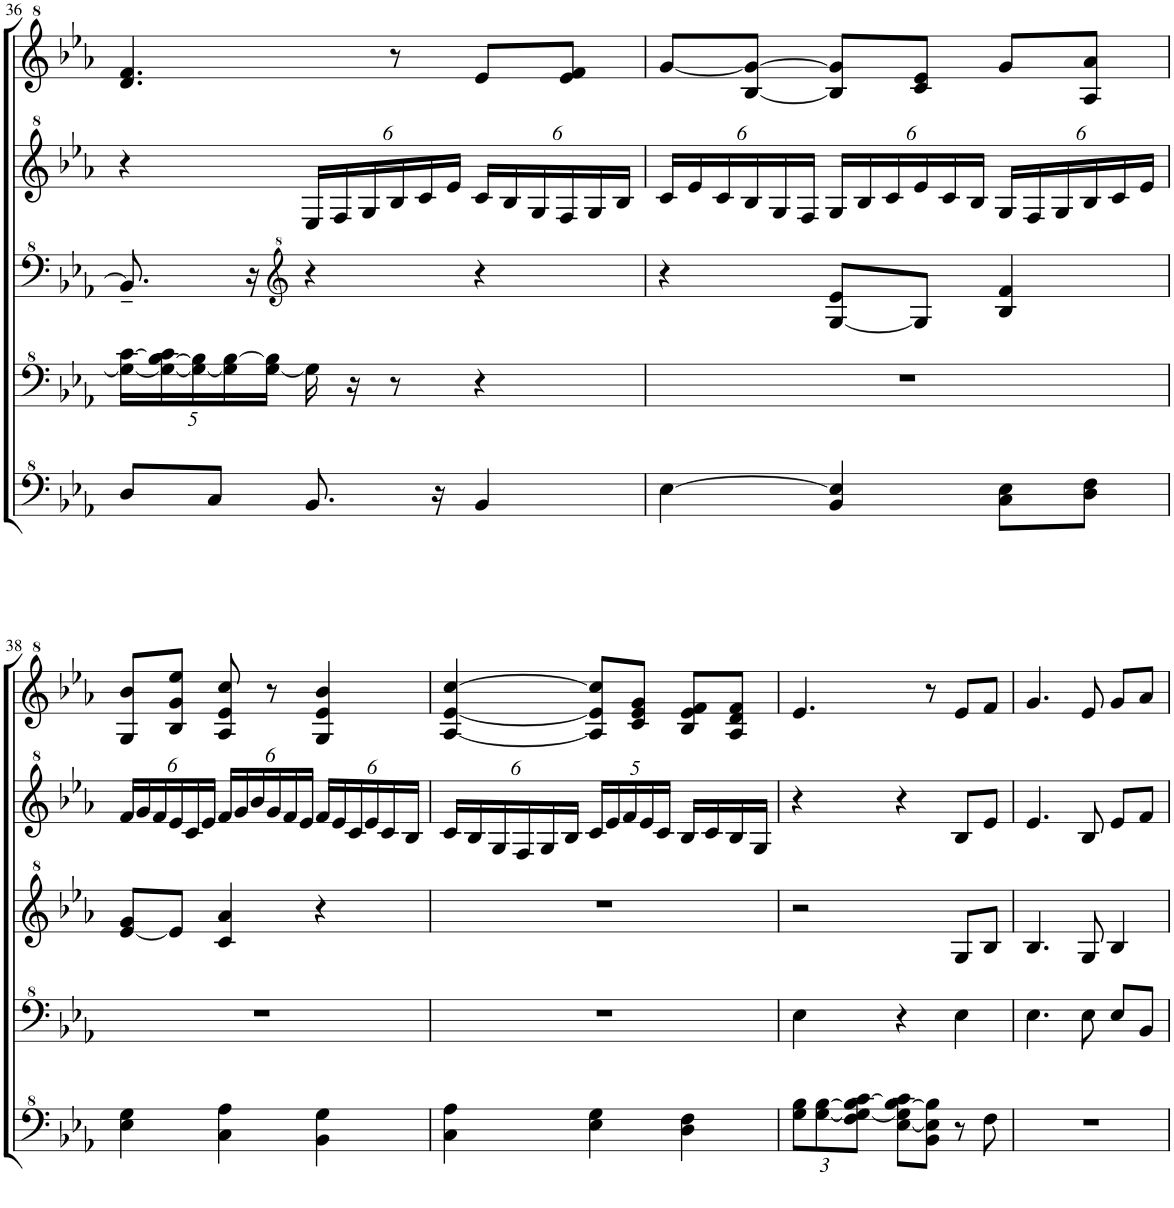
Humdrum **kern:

**kern	**kern	**kern	**kern	**kern
*part1	*part1	*part1	*part1	*part1
*staff5	*staff4	*staff3	*staff2	*staff1
*I"Model III	*	*	*	*
!!LO:PB:g=z
*clefF^4	*clefF^4	*clefF^4	*clefG^2	*clefG^2
*k[b-e-a-]	*k[b-e-a-]	*k[b-e-a-]	*k[b-e-a-]	*k[b-e-a-]
*M3/4	*M3/4	*M3/4	*M3/4	*M3/4
*	*Xbrackettup	*	*	*
=36	=36	=36	=36	=36
8d/L	20g\_ [20cc\LL	8.B-~/]	4r	4.dd/ 4.ff/
.	20g\_ [20b-\ 20cc\]	.	.	.
.	20g\_ 20b-\]	.	.	.
8c/J	.	.	.	.
.	20g\] [20b-\	.	.	.
.	.	16r	.	.
.	[20g\ 20b-\]JJ	.	.	.
*	*	*clefG^2	*	*
*	*	*	*Xbrackettup	*
8.B-/	16g\]	4r	24e-/LL	.
.	.	.	24f/	.
.	16r	.	.	.
.	.	.	24g/	.
.	8r	.	24b-/	8r
.	.	.	24cc/	.
16r	.	.	.	.
.	.	.	24ee-/JJ	.
4B-/	4r	4r	24cc/LL	8ee-/L
.	.	.	24b-/	.
.	.	.	24g/	.
.	.	.	24f/	8ee-/ 8ff/J
.	.	.	24g/	.
.	.	.	24b-/JJ	.
=37	=37	=37	=37	=37
[4e-\	2.r	4r	24cc/LL	[8gg/L
.	.	.	24ee-/	.
.	.	.	24cc/	.
.	.	.	24b-/	[8b-/ 8gg/_J
.	.	.	24g/	.
.	.	.	24f/JJ	.
4B-/ 4e-/]	.	[8g/ 8ee-/L	24g/LL	8b-/] 8gg/]L
.	.	.	24b-/	.
.	.	.	24cc/	.
.	.	8g/J]	24ee-/	8cc/ 8ee-/J
.	.	.	24cc/	.
.	.	.	24b-/JJ	.
8c\ 8e-\L	.	4b-/ 4ff/	24g/LL	8gg/L
.	.	.	24f/	.
.	.	.	24g/	.
8d\ 8f\J	.	.	24b-/	8a-/ 8aa-/J
.	.	.	24cc/	.
.	.	.	24ee-/JJ	.
!!LO:LB:g=z
=38	=38	=38	=38	=38
4e-\ 4g\	2.r	[8ee-/ 8gg/L	24ff/LL	8g/ 8bb-/L
.	.	.	24gg/	.
.	.	.	24ff/	.
.	.	8ee-/J]	24ee-/	8b-/ 8gg/ 8eee-/J
.	.	.	24cc/	.
.	.	.	24ee-/JJ	.
4c\ 4a-\	.	4cc/ 4aa-/	24ff/LL	8a-/ 8ee-/ 8ccc/
.	.	.	24gg/	.
.	.	.	24bb-/	.
.	.	.	24gg/	8r
.	.	.	24ff/	.
.	.	.	24ee-/JJ	.
4B-\ 4g\	.	4r	24ff/LL	4g/ 4ee-/ 4bb-/
.	.	.	24ee-/	.
.	.	.	24cc/	.
.	.	.	24ee-/	.
.	.	.	24cc/	.
.	.	.	24b-/JJ	.
=39	=39	=39	=39	=39
4c\ 4a-\	2.r	2.r	24cc/LL	[4a-/ [4ee-/ [4ccc/
.	.	.	24b-/	.
.	.	.	24g/	.
.	.	.	24f/	.
.	.	.	24g/	.
.	.	.	24b-/JJ	.
4e-\ 4g\	.	.	20cc/LL	8a-/] 8ee-/] 8ccc/]L
.	.	.	20ee-/	.
.	.	.	20ff/	.
.	.	.	.	8cc/ 8ee-/ 8gg/J
.	.	.	20ee-/	.
.	.	.	20cc/JJ	.
4d\ 4f\	.	.	16b-/LL	8b-/ 8ee-/ 8ff/L
.	.	.	16cc/	.
.	.	.	16b-/	8a-/ 8dd/ 8ff/J
.	.	.	16g/JJ	.
=40	=40	=40	=40	=40
*Xbrackettup	*	*	*	*
12g\ 12b-\L	4e-\	2r	4r	4.ee-/
[12g\ [12b-\	.	.	.	.
12f\ 12g\_ 12b-\] [12cc\J	.	.	.	.
[8e-\ 8g\] [8b-\ 8cc\]L	4r	.	4r	.
8B-\ 8e-\] 8b-\]J	.	.	.	8r
8r	4e-\	8g/L	8b-/L	8ee-/L
8f\	.	8b-/J	8ee-/J	8ff/J
=41	=41	=41	=41	=41
2.r	4.e-\	4.b-/	4.ee-/	4.gg/
.	8e-\	8g/	8b-/	8ee-/
.	8e-/L	4b-/	8ee-/L	8gg/L
.	8B-/J	.	8ff/J	8aa-/J
=	=	=	=	=
*-	*-	*-	*-	*-
